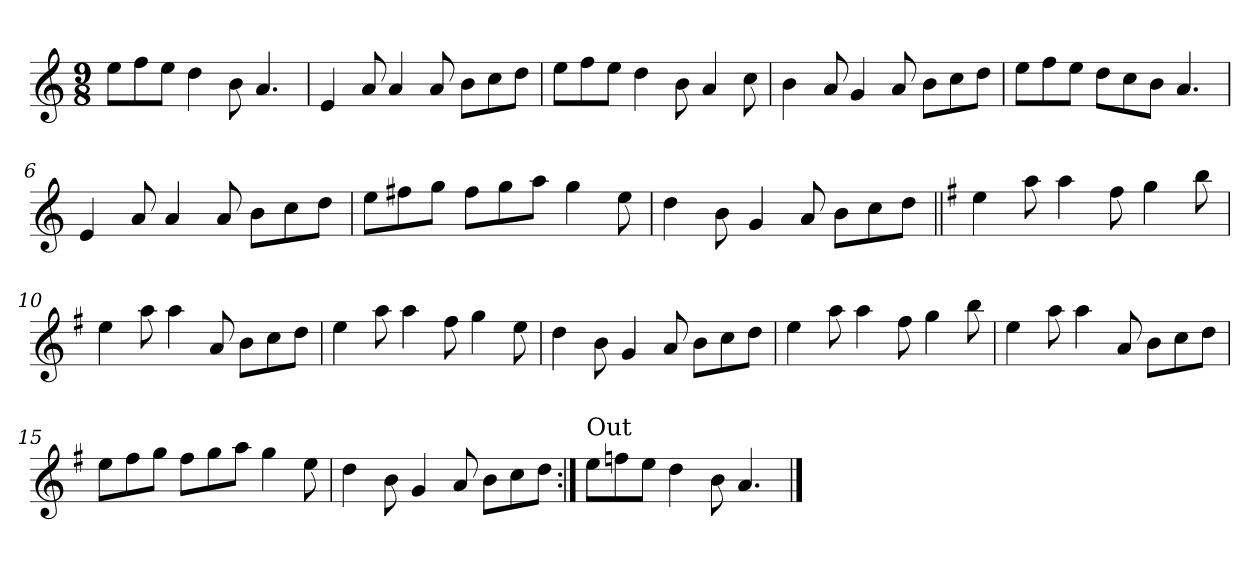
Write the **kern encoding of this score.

**kern
*part1
*staff1
*clefG2
*k[]
*M9/8
*MM150
=1
8ee\L
8ff\
8ee\J
4dd\
8b\
4.a/
=2
4e/
8a/
4a/
8a/
8b\L
8cc\
8dd\J
=3
8ee\L
8ff\
8ee\J
4dd\
8b\
4a/
8cc\
=4
4b\
8a/
4g/
8a/
8b\L
8cc\
8dd\J
=5
8ee\L
8ff\
8ee\J
8dd\L
8cc\
8b\J
4.a/
=6
4e/
8a/
4a/
8a/
8b\L
8cc\
8dd\J
!!LO:LB:g=z
=7
8ee\L
8ff#X\
8gg\J
8ff#\L
8gg\
8aa\J
4gg\
8ee\
=8
4dd\
8b\
4g/
8a/
8b\L
8cc\
8dd\J
=9||
*k[f#]
4ee\
8aa\
4aa\
8ff#\
4gg\
8bb\
=10
4ee\
8aa\
4aa\
8a/
8b\L
8cc\
8dd\J
=11
4ee\
8aa\
4aa\
8ff#\
4gg\
8ee\
!!LO:LB:g=z
=12
4dd\
8b\
4g/
8a/
8b\L
8cc\
8dd\J
=13
4ee\
8aa\
4aa\
8ff#\
4gg\
8bb\
=14
4ee\
8aa\
4aa\
8a/
8b\L
8cc\
8dd\J
=15
8ee\L
8ff#\
8gg\J
8ff#\L
8gg\
8aa\J
4gg\
8ee\
=16
4dd\
8b\
4g/
8a/
8b\L
8cc\
8dd\J
!!LO:LB:g=z
=17:|!
!LO:TX:a:t=Out
8ee\L
8ffn\
8ee\J
4dd\
8b\
4.a/
==
*-
